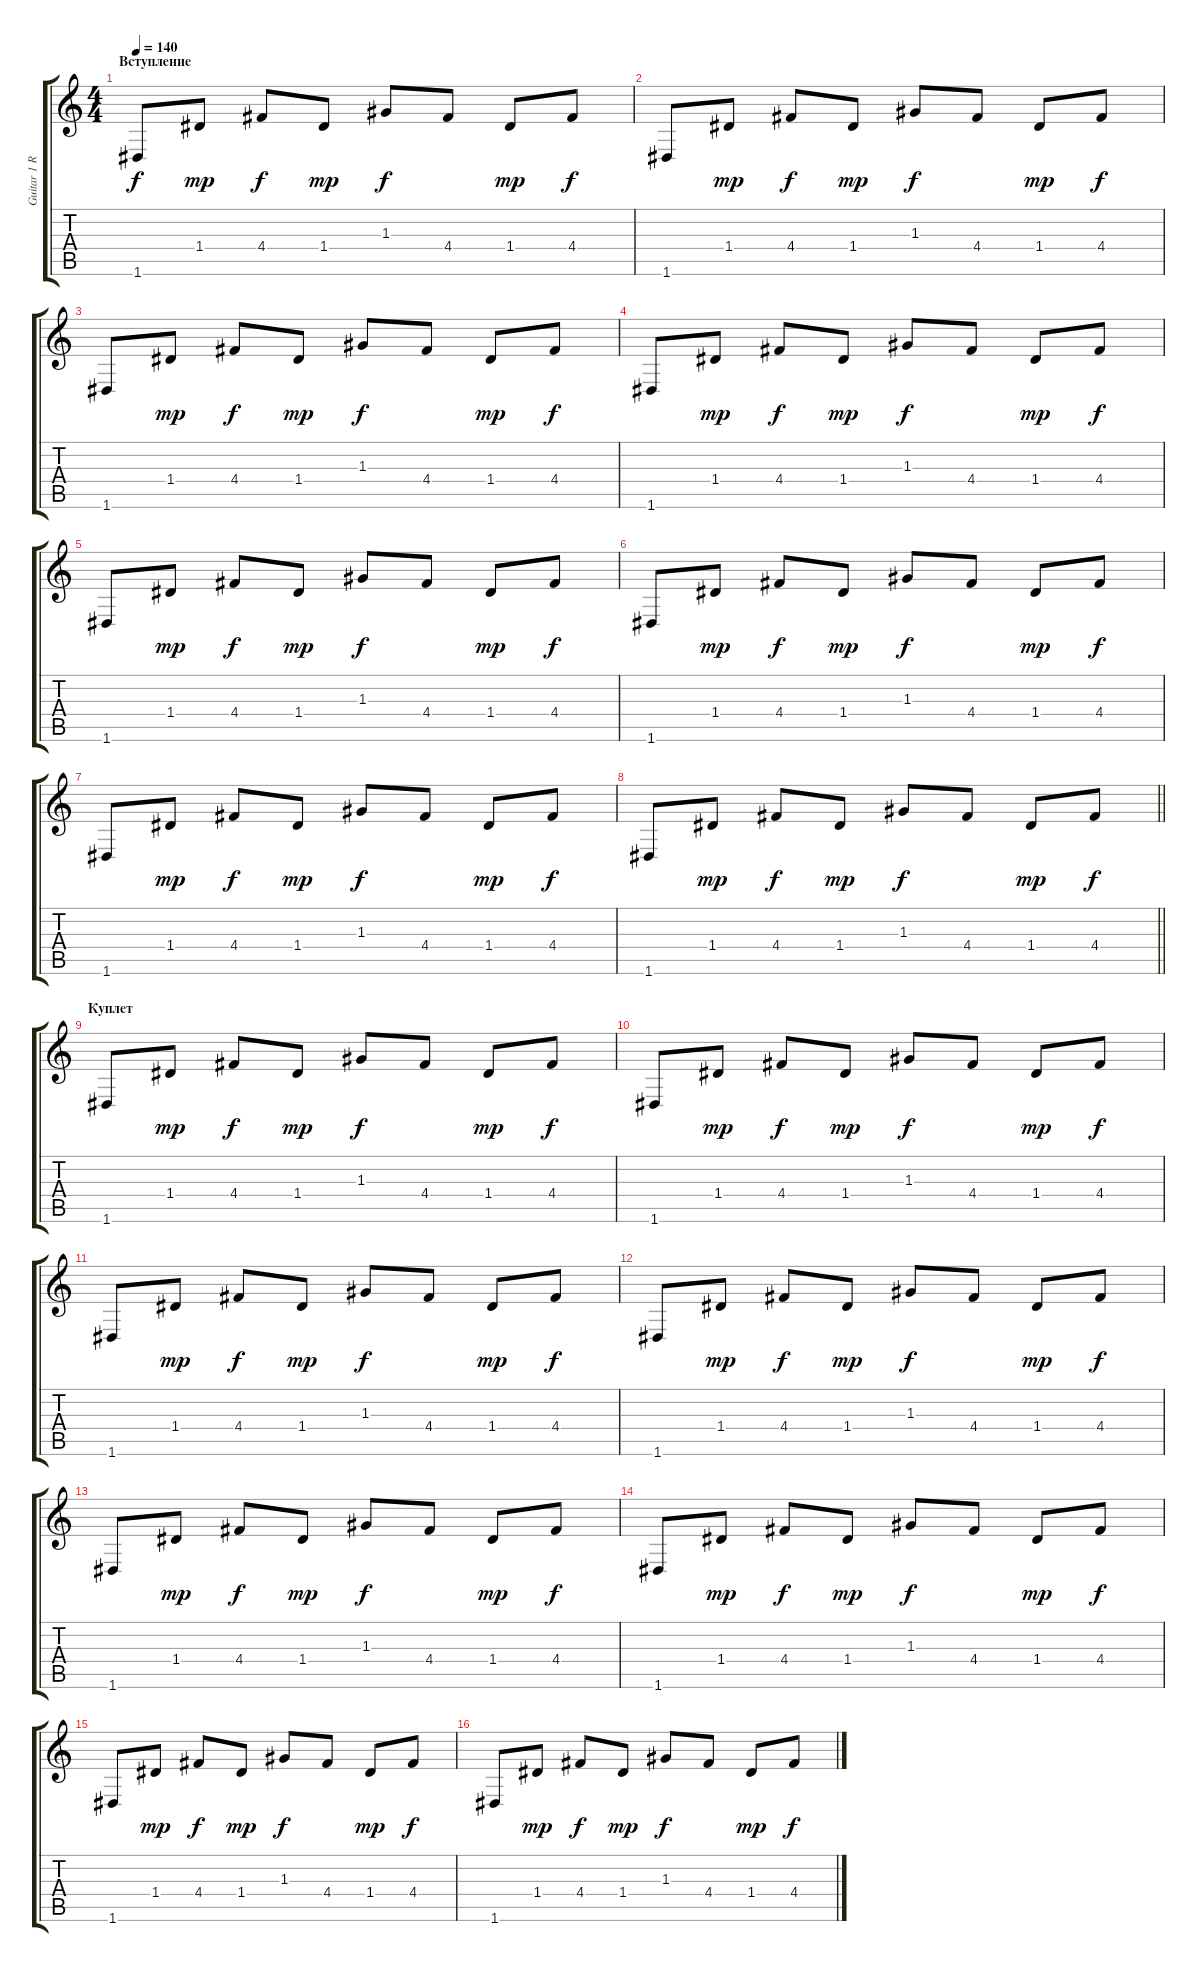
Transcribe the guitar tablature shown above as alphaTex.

\track ("Guitar 1 Ritm" "Guitar 1 R") {instrument acousticguitarnylon}
\staff {score tabs}
\tuning (E4 B3 G3 D3 A2 D2) {hide}
\ts (4 4)
\section ("" "Вступление")
\tempo 140
\clef g2
\ks c
1.6.8{dy f instrument acousticguitarnylon} 1.4.8{dy mp} 4.4.8{dy f} 1.4.8{dy mp} 1.3.8{dy f} 4.4.8 1.4.8{dy mp} 4.4.8{dy f} |
1.6.8 1.4.8{dy mp} 4.4.8{dy f} 1.4.8{dy mp} 1.3.8{dy f} 4.4.8 1.4.8{dy mp} 4.4.8{dy f} |
1.6.8 1.4.8{dy mp} 4.4.8{dy f} 1.4.8{dy mp} 1.3.8{dy f} 4.4.8 1.4.8{dy mp} 4.4.8{dy f} |
1.6.8 1.4.8{dy mp} 4.4.8{dy f} 1.4.8{dy mp} 1.3.8{dy f} 4.4.8 1.4.8{dy mp} 4.4.8{dy f} |
1.6.8 1.4.8{dy mp} 4.4.8{dy f} 1.4.8{dy mp} 1.3.8{dy f} 4.4.8 1.4.8{dy mp} 4.4.8{dy f} |
1.6.8 1.4.8{dy mp} 4.4.8{dy f} 1.4.8{dy mp} 1.3.8{dy f} 4.4.8 1.4.8{dy mp} 4.4.8{dy f} |
1.6.8 1.4.8{dy mp} 4.4.8{dy f} 1.4.8{dy mp} 1.3.8{dy f} 4.4.8 1.4.8{dy mp} 4.4.8{dy f} |
\barLineRight lightlight
1.6.8 1.4.8{dy mp} 4.4.8{dy f} 1.4.8{dy mp} 1.3.8{dy f} 4.4.8 1.4.8{dy mp} 4.4.8{dy f} |
\section ("" "Куплет")
1.6.8 1.4.8{dy mp} 4.4.8{dy f} 1.4.8{dy mp} 1.3.8{dy f} 4.4.8 1.4.8{dy mp} 4.4.8{dy f} |
1.6.8 1.4.8{dy mp} 4.4.8{dy f} 1.4.8{dy mp} 1.3.8{dy f} 4.4.8 1.4.8{dy mp} 4.4.8{dy f} |
1.6.8 1.4.8{dy mp} 4.4.8{dy f} 1.4.8{dy mp} 1.3.8{dy f} 4.4.8 1.4.8{dy mp} 4.4.8{dy f} |
1.6.8 1.4.8{dy mp} 4.4.8{dy f} 1.4.8{dy mp} 1.3.8{dy f} 4.4.8 1.4.8{dy mp} 4.4.8{dy f} |
1.6.8 1.4.8{dy mp} 4.4.8{dy f} 1.4.8{dy mp} 1.3.8{dy f} 4.4.8 1.4.8{dy mp} 4.4.8{dy f} |
1.6.8 1.4.8{dy mp} 4.4.8{dy f} 1.4.8{dy mp} 1.3.8{dy f} 4.4.8 1.4.8{dy mp} 4.4.8{dy f} |
1.6.8 1.4.8{dy mp} 4.4.8{dy f} 1.4.8{dy mp} 1.3.8{dy f} 4.4.8 1.4.8{dy mp} 4.4.8{dy f} |
1.6.8 1.4.8{dy mp} 4.4.8{dy f} 1.4.8{dy mp} 1.3.8{dy f} 4.4.8 1.4.8{dy mp} 4.4.8{dy f}
